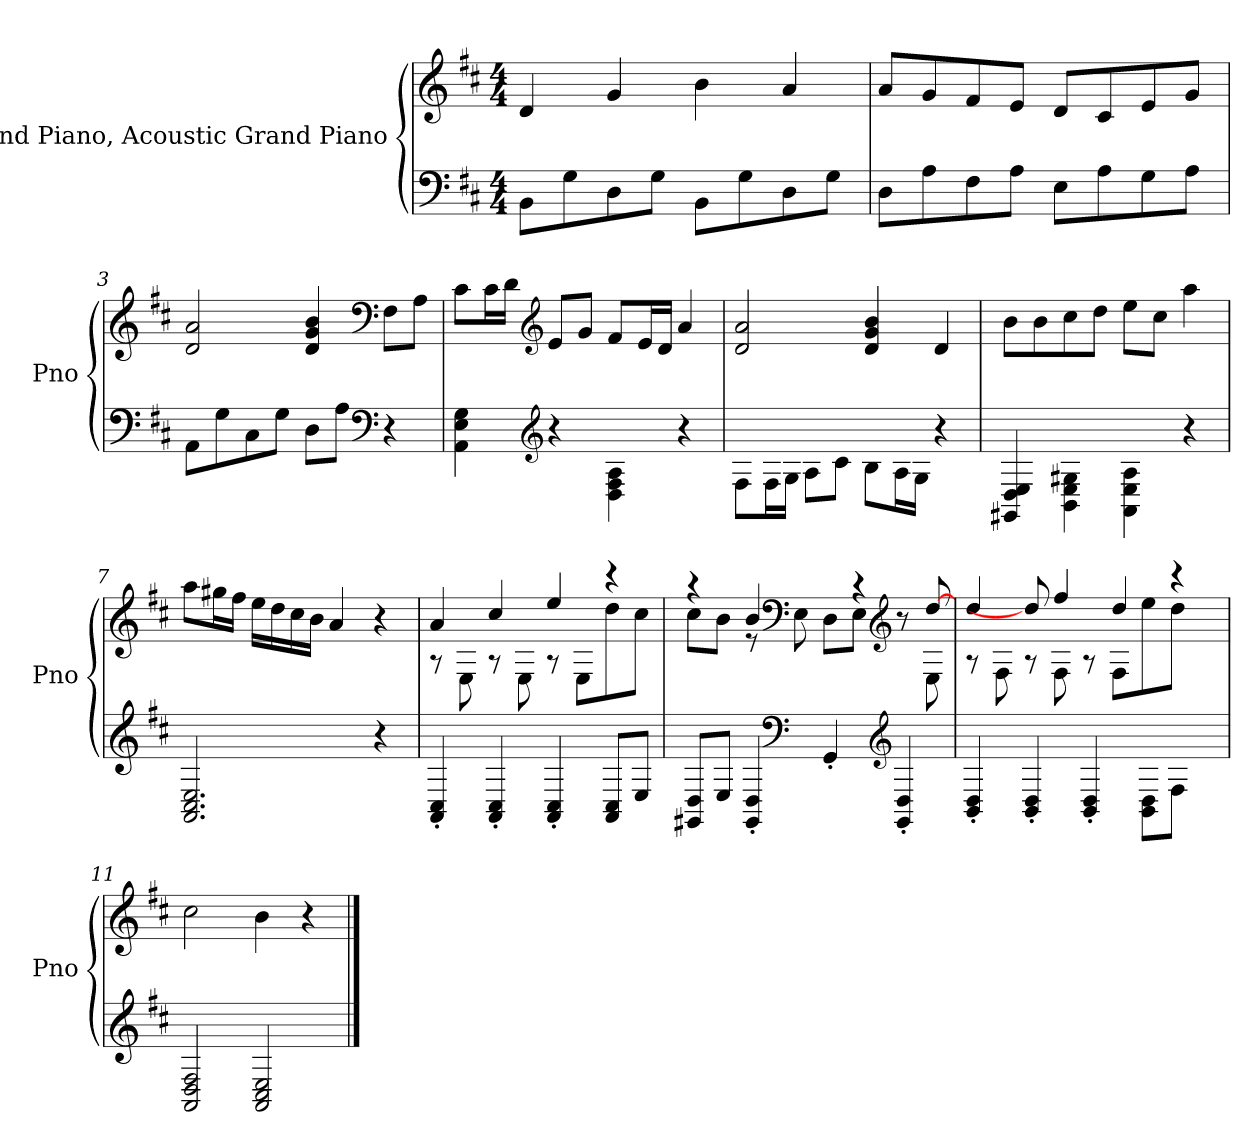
**kern	**kern
*part1	*part1
*staff2	*staff1
*I"Grand Piano, Acoustic Grand Piano	*
*I'Pno	*
*clefF4	*clefG2
*k[f#c#]	*k[f#c#]
*M4/4	*M4/4
*MM120	*MM120
=1	=1
8BBi\L	4di/
8Gi\	.
8Di\	4gi/
8Gi\J	.
8BBi\L	4bi\
8Gi\	.
8Di\	4ai/
8Gi\J	.
=2	=2
8Di\L	8ai/L
8Ai\	8gi/
8F#i\	8f#i/
8Ai\J	8ei/J
8Ei\L	8di/L
8Ai\	8c#i/
8Gi\	8ei/
8Ai\J	8gi/J
=3	=3
8AAi\L	2di/ 2ai/
8Gi\	.
8C#i\	.
8Gi\J	.
8Di\L	4di/ 4gi/ 4bi/
8Ai\J	.
*clefF4	*clefF4
4r	8F#i\L
.	8Ai\J
=4	=4
4AAi\ 4Ei\ 4Gi\	8c#i\L
.	16c#i\L
.	16di\JJ
*clefG2	*clefG2
4r	8ei/L
.	8gi/J
4Di\ 4F#i\ 4Ai\	8f#i/L
.	16ei/L
.	16di/JJ
4r	4ai/
!!LO:LB:g=z
=5	=5
8F#i\L	2di/ 2ai/
16F#i\L	.
16Gi\JJ	.
8Ai\L	.
8c#i\J	.
8Bi\L	4di/ 4gi/ 4bi/
16Ai\L	.
16Gi\JJ	.
4r	4di/
=6	=6
4GG#Xj/ 4DZ/ 4EZ/	8bZ\L
.	8bj\
4BBZ\ 4EZ\ 4G#XZ\	8cc#Z\
.	8ddZ\J
4AAZ\ 4EZ\ 4AZ\	8eeZ\L
.	8cc#j\J
4r	4aaj\
=7	=7
2.AAi/ 2.C#i/ 2.Ei/	8aai\L
.	16gg#Xi\L
.	16ff#i\JJ
.	16eei\LL
.	16ddi\
.	16cc#i\
.	16bi\JJ
.	4ai/
4r	4r
=8	=8
*	*^
4AAi/' 4C#i/'	4ai/	8r
.	.	8Ei\
4AAi/' 4C#i/'	4cc#i/	8r
.	.	8Ei\
4AAi/' 4C#i/'	4eei/	8r
.	.	8Ei\L
8AAi/ 8C#i/L	4r	8ddi\
8Ei/J	.	8cc#i\J
!!LO:LB:g=z	!!
=9	=9	=9
*^	*	*
4.ryy	8GG#Xi/ 8Di/L	4r	8cc#i\L
.	8Ei/J	.	8bi\J
.	4GG#i/' 4Di/'	4bi/	8r
*clefF4	*	*clefF4	*
8ryy	.	.	8Ei\
2ryy	4GG#'i/	8ryy	8Di\L
.	.	4r	8Ei\J
*clefG2	*	*clefG2	*
.	4GG#i/' 4Di/'	.	8r
.	.	[8ddi/	8Ei\
*v	*v	*	*
=10	=10	=10
4BBi/' 4Di/'	4ddi/	8r
.	.	8F#i\
4BBi/' 4Di/'	8ddi/]	8r
.	4ff#i/	8F#i\
4BBi/' 4Di/'	.	8r
.	4ddi/	8F#i\L
8BBi\ 8Di\L	.	8eei\
8F#i\J	4r	8ddi\J
8ryy	.	8ryy
*	*v	*v
=11	=11
2AAi/ 2Di/ 2F#i/	2cc#i\
2AAi/ 2C#i/ 2Ei/	4bi\
.	4r
==	==
*-	*-
